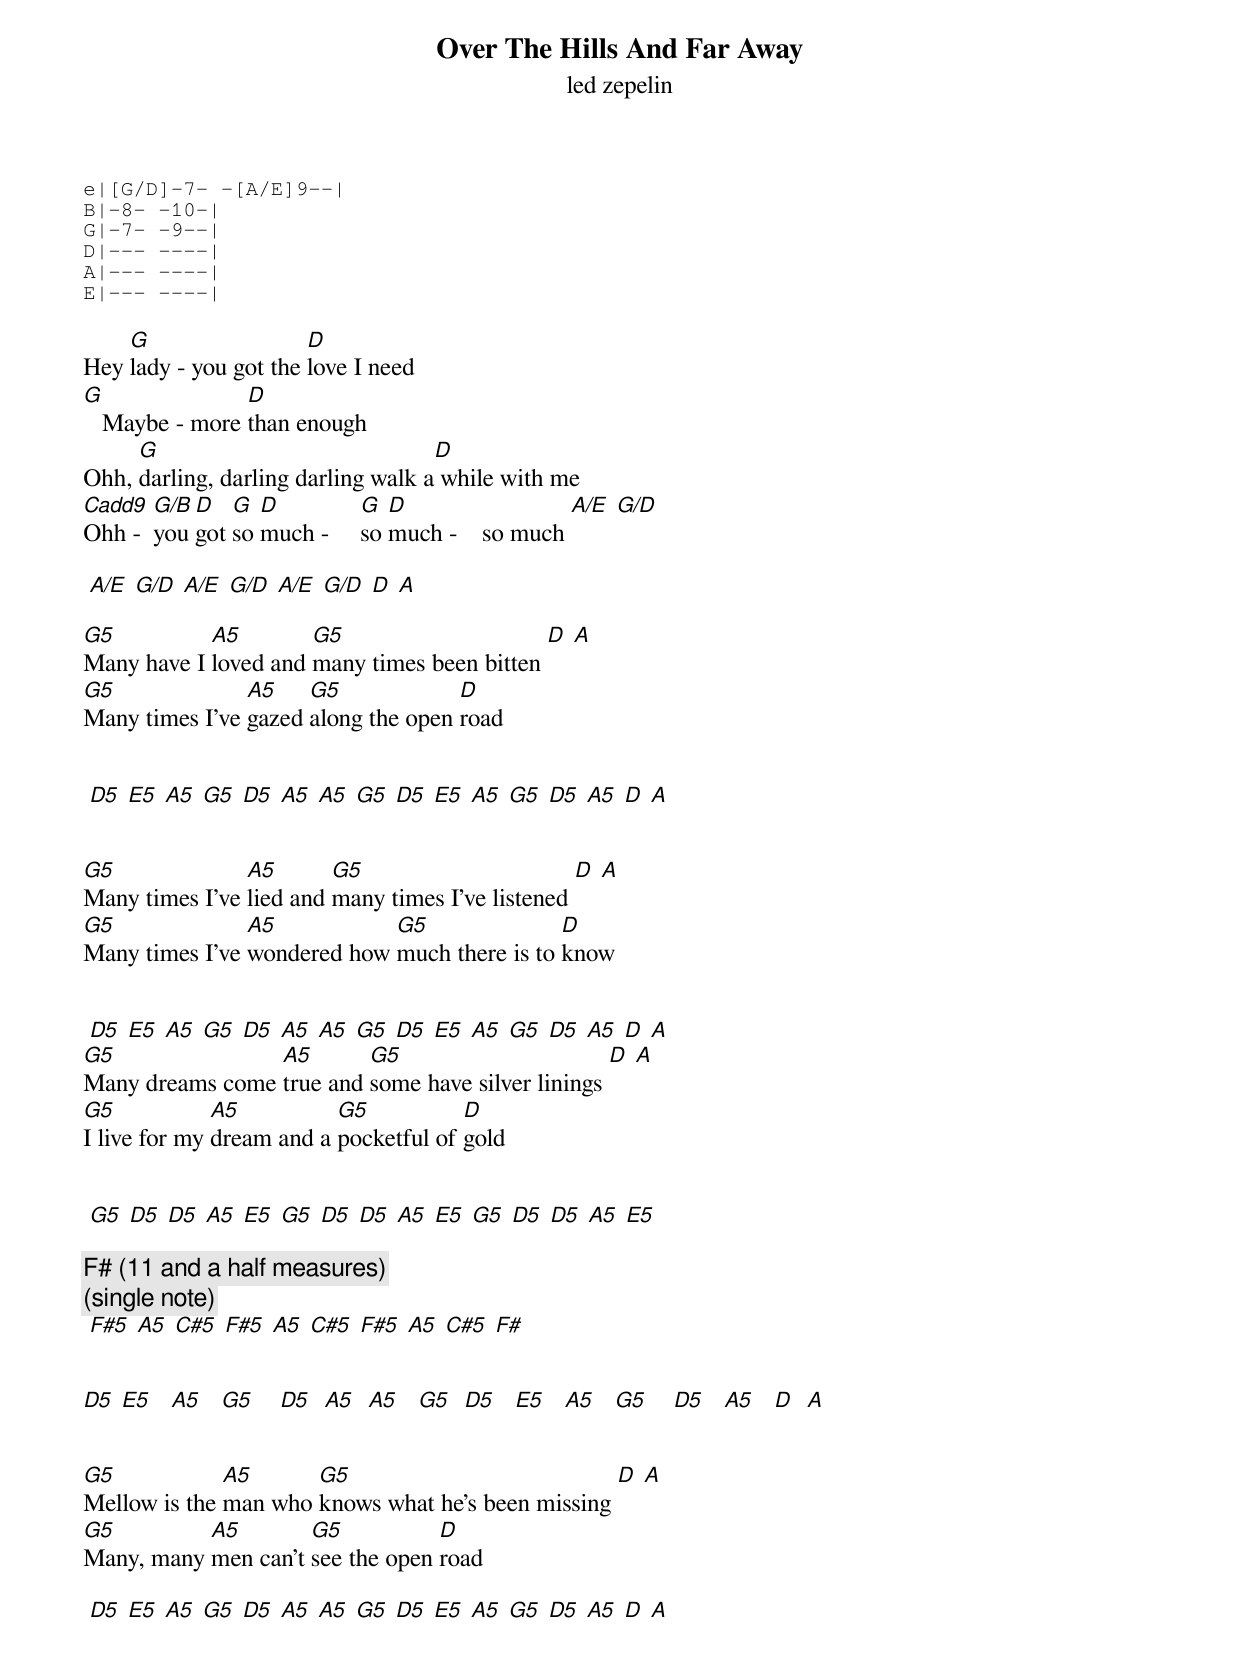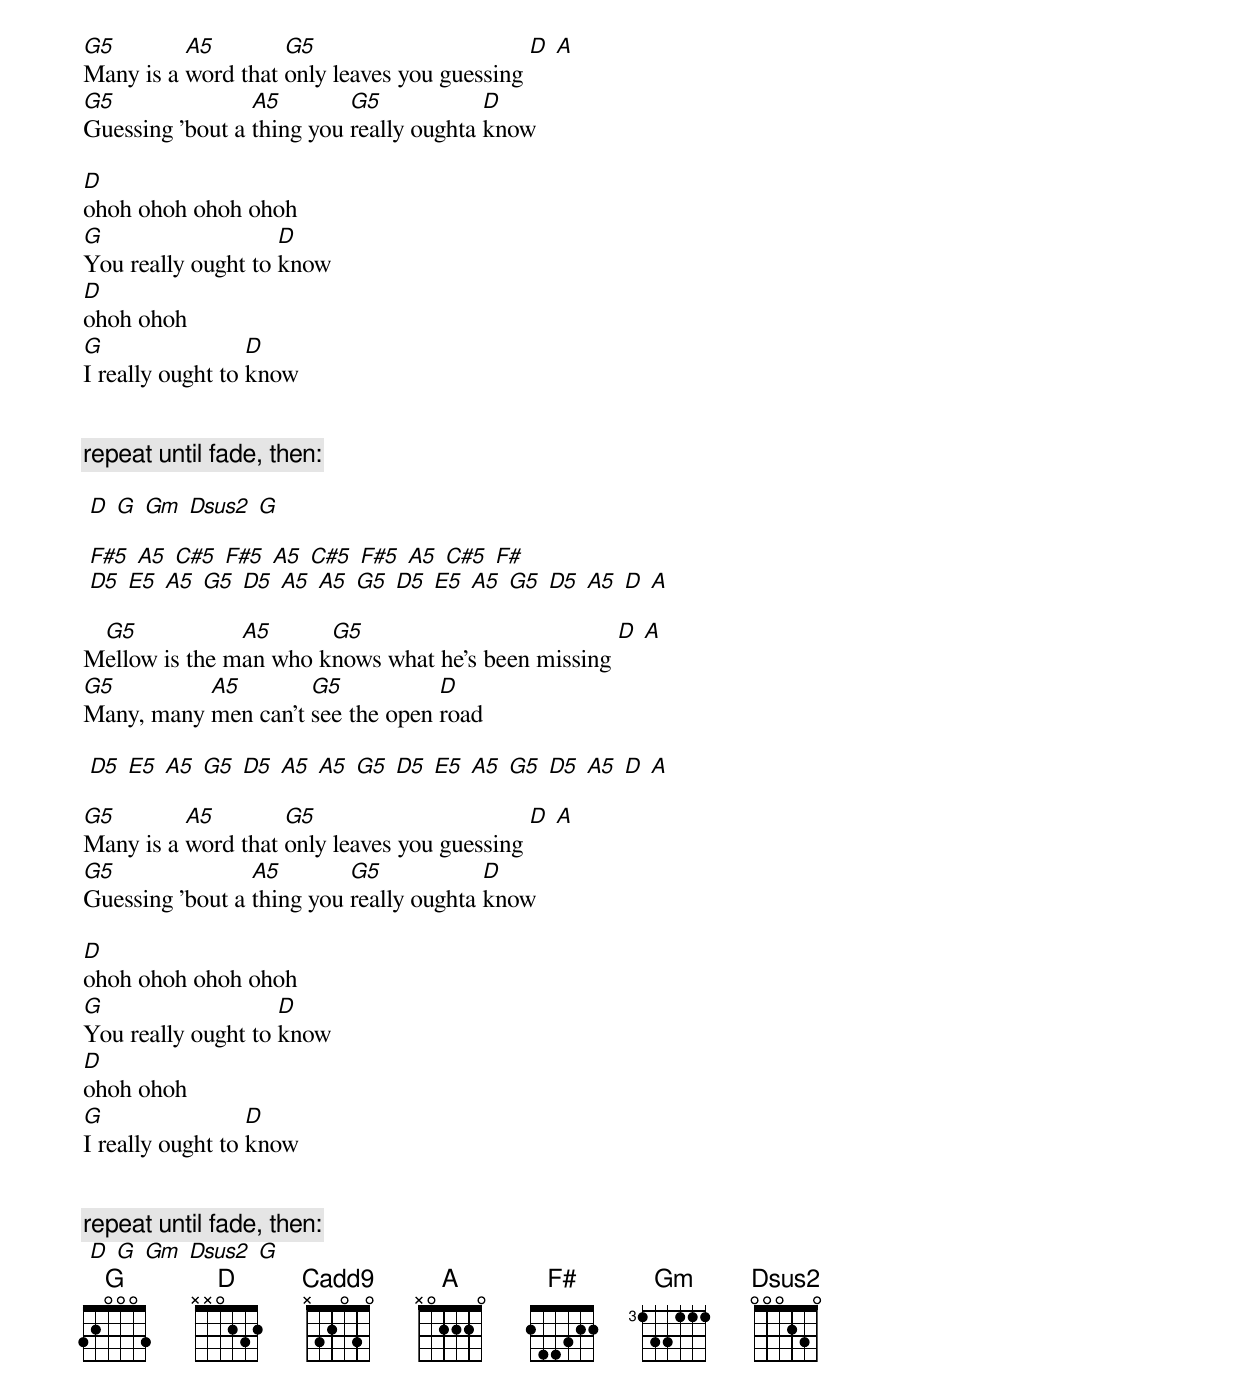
{title: Over The Hills And Far Away}
{subtitle: led zepelin}
{sot}

e|[G/D]-7- -[A/E]9--|
B|-8- -10-|
G|-7- -9--|
D|--- ----|
A|--- ----|
E|--- ----|
{eot}

Hey [G]lady - you got the [D]love I need
[G]   Maybe - more [D]than enough
Ohh, [G]darling, darling darling walk a[D] while with me
[Cadd9]Ohh -  [G/B]you [D]got [G]so [D]much -     [G]so [D]much -    so much [A/E] [G/D]

 [A/E] [G/D] [A/E] [G/D] [A/E] [G/D] [D] [A]

[G5]Many have I [A5]loved and [G5]many times been bitten [D] [A]
[G5]Many times I've [A5]gazed [G5]along the open [D]road


 [D5] [E5] [A5] [G5] [D5] [A5] [A5] [G5] [D5] [E5] [A5] [G5] [D5] [A5] [D] [A]


[G5]Many times I've [A5]lied and [G5]many times I've listened [D] [A]
[G5]Many times I've [A5]wondered how [G5]much there is to [D]know


 [D5] [E5] [A5] [G5] [D5] [A5] [A5] [G5] [D5] [E5] [A5] [G5] [D5] [A5] [D] [A]
[G5]Many dreams come [A5]true and [G5]some have silver linings [D] [A]
[G5]I live for my [A5]dream and a [G5]pocketful of [D]gold


 [G5] [D5] [D5] [A5] [E5] [G5] [D5] [D5] [A5] [E5] [G5] [D5] [D5] [A5] [E5]

{c:F# (11 and a half measures)}
                               {c:(single note)}
 [F#5] [A5] [C#5] [F#5] [A5] [C#5] [F#5] [A5] [C#5] [F#]


[D5] [E5]   [A5]   [G5]    [D5]  [A5]  [A5]   [G5]  [D5]   [E5]   [A5]   [G5]    [D5]   [A5]   [D]  [A]


[G5]Mellow is the [A5]man who [G5]knows what he's been missing [D] [A]
[G5]Many, many [A5]men can't [G5]see the open [D]road

 [D5] [E5] [A5] [G5] [D5] [A5] [A5] [G5] [D5] [E5] [A5] [G5] [D5] [A5] [D] [A]

[G5]Many is a [A5]word that [G5]only leaves you guessing [D] [A]
[G5]Guessing 'bout a [A5]thing you [G5]really oughta [D]know

[D]ohoh ohoh ohoh ohoh
[G]You really ought to [D]know
[D]ohoh ohoh
[G]I really ought to [D]know


{c:repeat until fade, then:}

 [D] [G] [Gm] [Dsus2] [G]

 [F#5] [A5] [C#5] [F#5] [A5] [C#5] [F#5] [A5] [C#5] [F#]
 [D5] [E5] [A5] [G5] [D5] [A5] [A5] [G5] [D5] [E5] [A5] [G5] [D5] [A5] [D] [A]

M[G5]ellow is the m[A5]an who k[G5]nows what he's been missing [D] [A]
[G5]Many, many [A5]men can't [G5]see the open [D]road

 [D5] [E5] [A5] [G5] [D5] [A5] [A5] [G5] [D5] [E5] [A5] [G5] [D5] [A5] [D] [A]

[G5]Many is a [A5]word that [G5]only leaves you guessing [D] [A]
[G5]Guessing 'bout a [A5]thing you [G5]really oughta [D]know

[D]ohoh ohoh ohoh ohoh
[G]You really ought to [D]know
[D]ohoh ohoh
[G]I really ought to [D]know


{c:repeat until fade, then:}
 [D] [G] [Gm] [Dsus2] [G]
